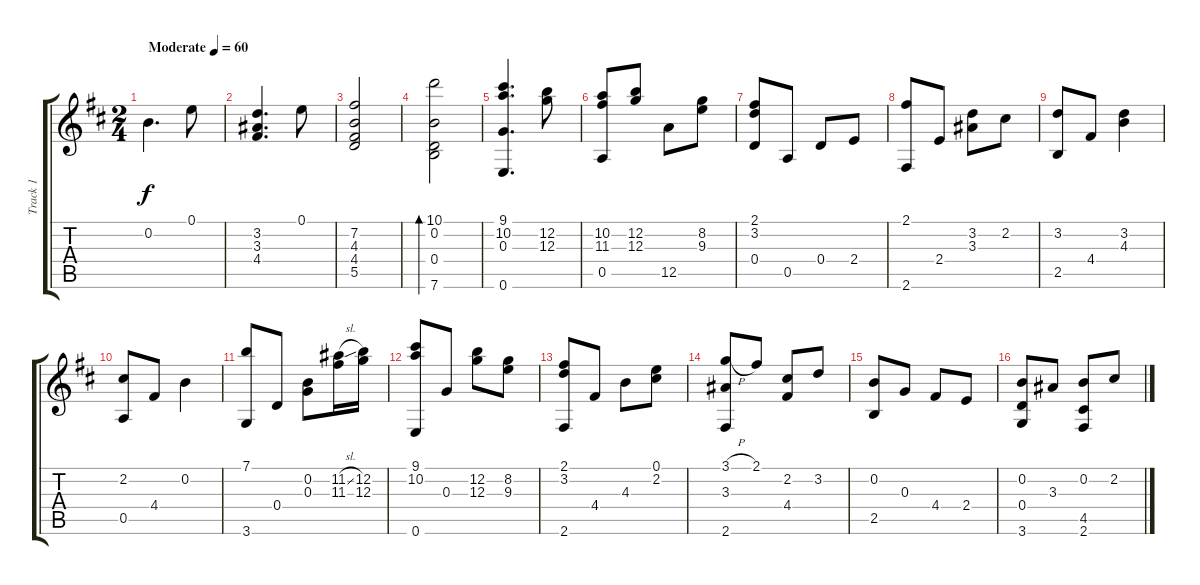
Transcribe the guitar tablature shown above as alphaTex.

\track ("Track 1" "Track 1") {instrument acousticguitarsteel}
\staff {score tabs}
\tuning (E4 B3 G3 D3 A2 E2) {hide}
\ts (2 4)
\tempo (60 "Moderate")
\clef g2
\ks d
0.2.4{d dy f instrument acousticguitarsteel} 0.1.8 |
(3.2 3.3 4.4).4{d} 0.1.8 |
(7.2 4.3 4.4 5.5).2 |
(10.1 0.2 0.4 7.6).2{bd 480} |
(9.1 10.2 0.3 0.6).4{d} (12.2 12.3).8 |
(10.2 11.3 0.5).8 (12.2 12.3).8 12.5.8 (8.2 9.3).8 |
(2.1 3.2 0.4).8 0.5.8 0.4.8 2.4.8 |
(2.1 2.6).8 2.4.8 (3.2 3.3).8 2.2.8 |
(3.2 2.5).8 4.4.8 (3.2 4.3).4 |
(2.2 0.5).8 4.4.8 0.2.4 |
(7.1 3.6).8 0.4.8 (0.2 0.3).8 (11.2{sl} 11.3).16 (12.2 12.3).16 |
(9.1 10.2 0.6).8 0.3.8 (12.2 12.3).8 (8.2 9.3).8 |
(2.1 3.2 2.6).8 4.4.8 4.3.8 (0.1 2.2).8 |
(3.1{h} 3.3 2.6).8 2.1.8 (2.2 4.4).8 3.2.8 |
(0.2 2.5).8 0.3.8 4.4.8 2.4.8 |
(0.2 0.4 3.6).8 3.3.8 (0.2 4.5 2.6).8 2.2.8
